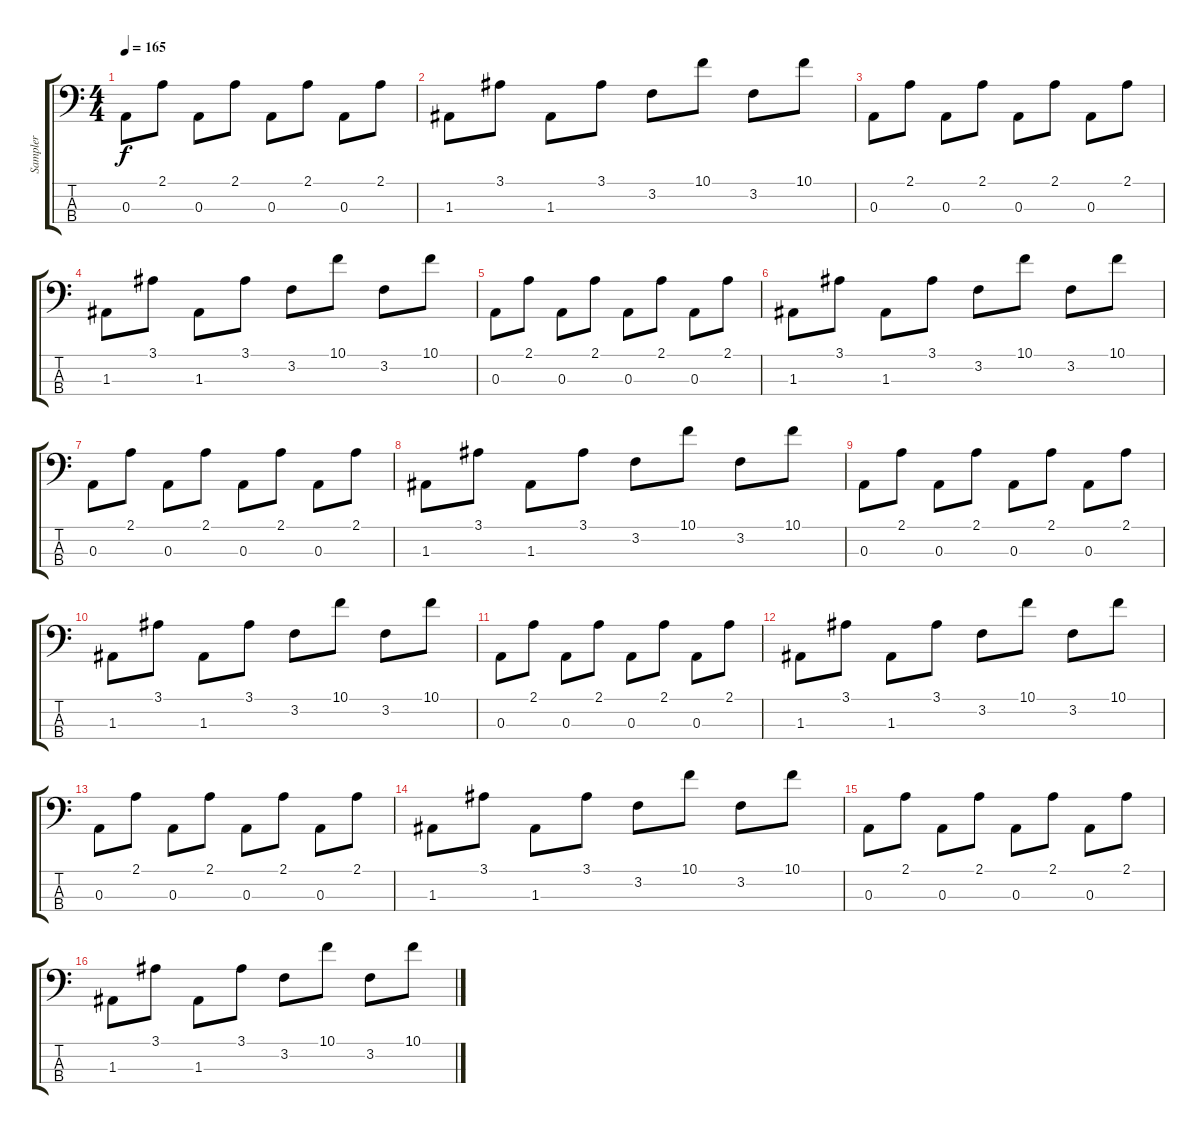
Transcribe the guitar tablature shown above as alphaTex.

\track ("Sampler" "Sampler") {instrument synthbass2}
\staff {score tabs}
\tuning (G2 D2 A1 E1) {hide}
\ts (4 4)
\tempo 165
\clef f4
\ks c
0.3.8{dy f} 2.1.8 0.3.8 2.1.8 0.3.8 2.1.8 0.3.8 2.1.8 |
1.3.8 3.1.8 1.3.8 3.1.8 3.2.8 10.1.8 3.2.8 10.1.8 |
0.3.8 2.1.8 0.3.8 2.1.8 0.3.8 2.1.8 0.3.8 2.1.8 |
1.3.8 3.1.8 1.3.8 3.1.8 3.2.8 10.1.8 3.2.8 10.1.8 |
0.3.8 2.1.8 0.3.8 2.1.8 0.3.8 2.1.8 0.3.8 2.1.8 |
1.3.8 3.1.8 1.3.8 3.1.8 3.2.8 10.1.8 3.2.8 10.1.8 |
0.3.8 2.1.8 0.3.8 2.1.8 0.3.8 2.1.8 0.3.8 2.1.8 |
1.3.8 3.1.8 1.3.8 3.1.8 3.2.8 10.1.8 3.2.8 10.1.8 |
0.3.8 2.1.8 0.3.8 2.1.8 0.3.8 2.1.8 0.3.8 2.1.8 |
1.3.8 3.1.8 1.3.8 3.1.8 3.2.8 10.1.8 3.2.8 10.1.8 |
0.3.8 2.1.8 0.3.8 2.1.8 0.3.8 2.1.8 0.3.8 2.1.8 |
1.3.8 3.1.8 1.3.8 3.1.8 3.2.8 10.1.8 3.2.8 10.1.8 |
0.3.8 2.1.8 0.3.8 2.1.8 0.3.8 2.1.8 0.3.8 2.1.8 |
1.3.8 3.1.8 1.3.8 3.1.8 3.2.8 10.1.8 3.2.8 10.1.8 |
0.3.8 2.1.8 0.3.8 2.1.8 0.3.8 2.1.8 0.3.8 2.1.8 |
1.3.8 3.1.8 1.3.8 3.1.8 3.2.8 10.1.8 3.2.8 10.1.8
